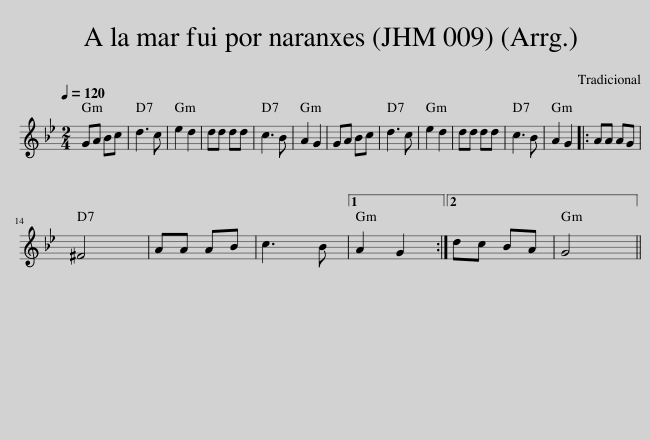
X:1
L:1/8
Q:1/4=120
M:2/4
I:linebreak $
K:Gmin
V:1 treble
V:1
 GA Bc | d3 c | e2 d2 | dd dd | c3 B | %5
 A2 G2 | GA Bc | d3 c | e2 d2 | dd dd | %10
 c3 B | A2 G2 |: AA AG |$ ^F4 | AA AB | %15
 c3 B |1 A2 G2 :|2 dc BA | G4 || %19
